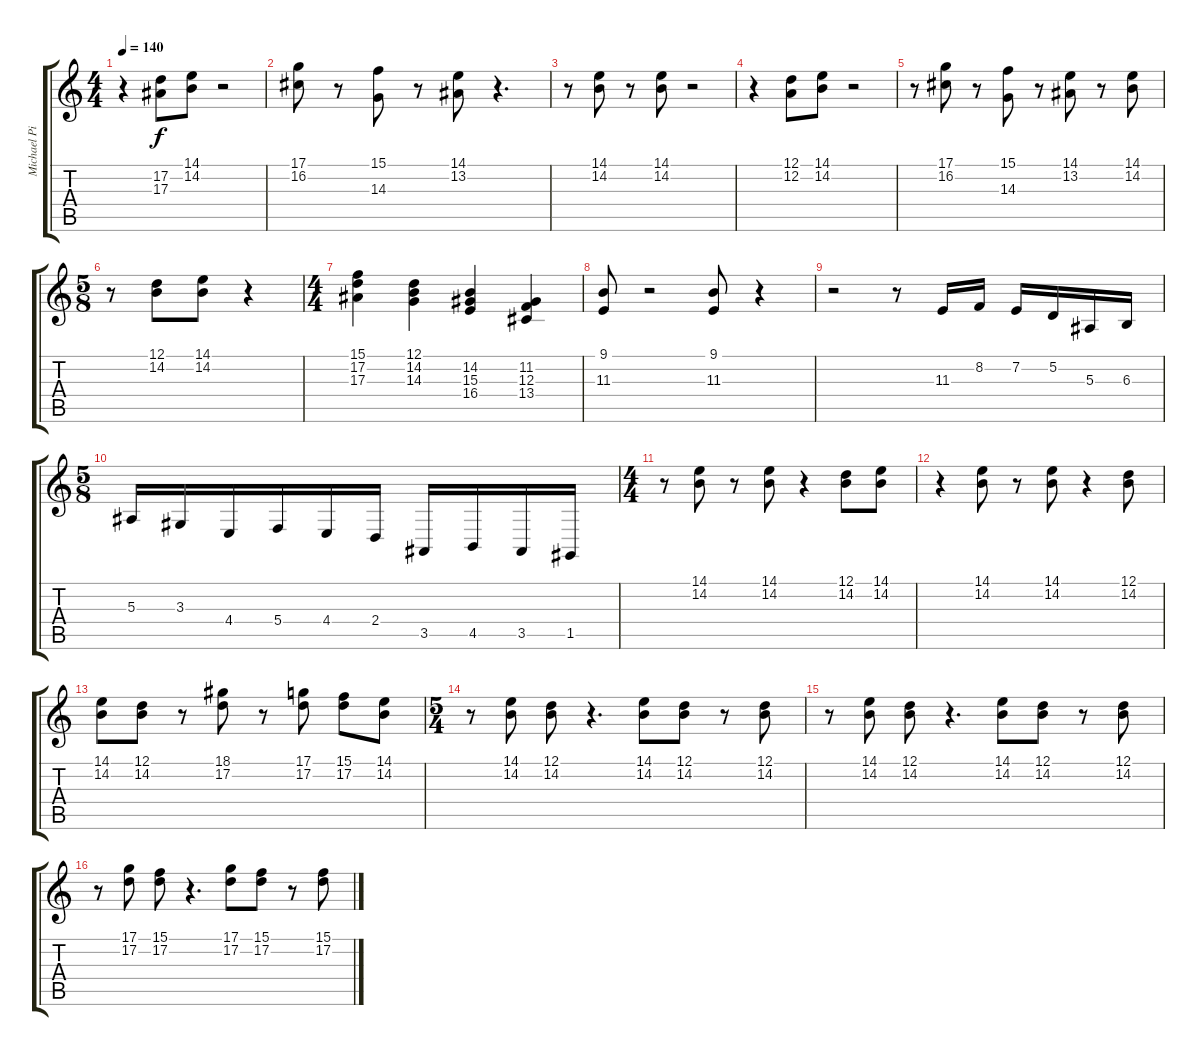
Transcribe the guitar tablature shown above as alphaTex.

\track ("Michael Pinella" "Michael Pi") {instrument acousticgrandpiano}
\staff {score tabs}
\tuning (D4 A3 F3 C3 G2 D2) {hide}
\ts (4 4)
\tempo 140
\clef g2
\ks c
r.4{dy f} (17.2 17.3).8 (14.1 14.2).8 r.2 |
(17.1 16.2).8 r.8 (15.1 14.3).8 r.8 (14.1 13.2).8 r.4{d} |
r.8 (14.1 14.2).8 r.8 (14.1 14.2).8 r.2 |
r.4 (12.1 12.2).8 (14.1 14.2).8 r.2 |
r.8 (17.1 16.2).8 r.8 (15.1 14.3).8 r.8 (14.1 13.2).8 r.8 (14.1 14.2).8 |
\ts (5 8)
r.8 (12.1 14.2).8 (14.1 14.2).8 r.4 |
\ts (4 4)
(15.1 17.2 17.3).4 (12.1 14.2 14.3).4 (14.2 15.3 16.4).4 (11.2 12.3 13.4).4 |
(9.1 11.3).8 r.2 (9.1 11.3).8 r.4 |
r.2 r.8 11.3.16 8.2.16 7.2.16 5.2.16 5.3.16 6.3.16 |
\ts (5 8)
5.3.16 3.3.16 4.4.16 5.4.16 4.4.16 2.4.16 3.5.16 4.5.16 3.5.16 1.5.16 |
\ts (4 4)
r.8 (14.1 14.2).8 r.8 (14.1 14.2).8 r.4 (12.1 14.2).8 (14.1 14.2).8 |
r.4 (14.1 14.2).8 r.8 (14.1 14.2).8 r.4 (12.1 14.2).8 |
(14.1 14.2).8 (12.1 14.2).8 r.8 (18.1 17.2).8 r.8 (17.1 17.2).8 (15.1 17.2).8 (14.1 14.2).8 |
\ts (5 4)
r.8 (14.1 14.2).8 (12.1 14.2).8 r.4{d} (14.1 14.2).8 (12.1 14.2).8 r.8 (12.1 14.2).8 |
r.8 (14.1 14.2).8 (12.1 14.2).8 r.4{d} (14.1 14.2).8 (12.1 14.2).8 r.8 (12.1 14.2).8 |
r.8 (17.1 17.2).8 (15.1 17.2).8 r.4{d} (17.1 17.2).8 (15.1 17.2).8 r.8 (15.1 17.2).8
